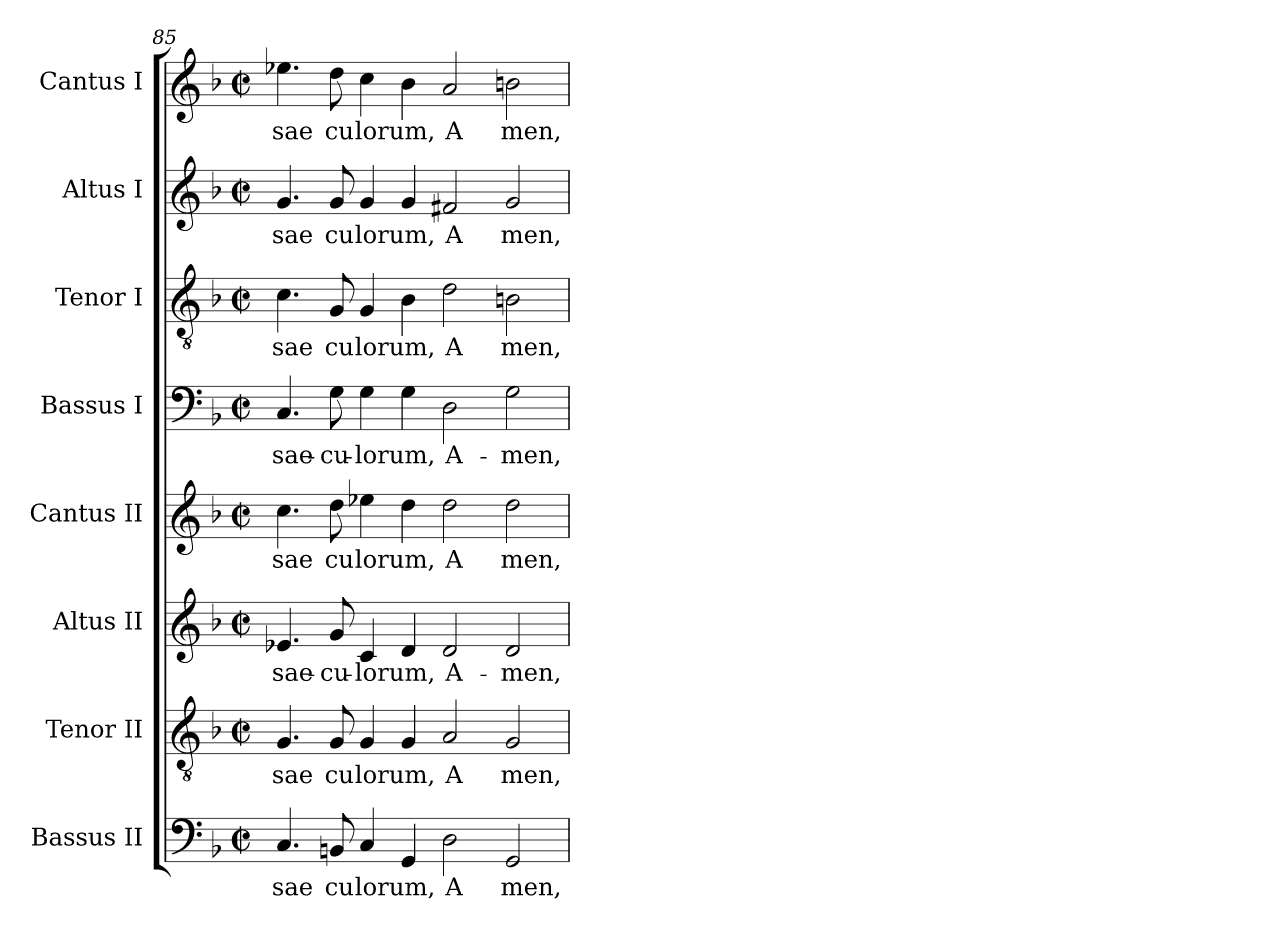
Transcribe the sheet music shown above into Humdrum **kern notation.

**kern	**text	**kern	**text	**kern	**text	**kern	**text	**kern	**text	**kern	**text	**kern	**text	**kern	**text
*part8	*part8	*part7	*part7	*part6	*part6	*part5	*part5	*part4	*part4	*part3	*part3	*part2	*part2	*part1	*part1
*staff8	*staff8	*staff7	*staff7	*staff6	*staff6	*staff5	*staff5	*staff4	*staff4	*staff3	*staff3	*staff2	*staff2	*staff1	*staff1
*I"Bassus II	*	*I"Tenor II	*	*I"Altus II	*	*I"Cantus II	*	*I"Bassus I	*	*I"Tenor I	*	*I"Altus I	*	*I"Cantus I	*
*clefF4	*	*clefGv2	*	*clefG2	*	*clefG2	*	*clefF4	*	*clefGv2	*	*clefG2	*	*clefG2	*
*k[b-]	*	*k[b-]	*	*k[b-]	*	*k[b-]	*	*k[b-]	*	*k[b-]	*	*k[b-]	*	*k[b-]	*
*F:	*	*F:	*	*F:	*	*F:	*	*F:	*	*F:	*	*F:	*	*F:	*
*M2/2	*	*M2/2	*	*M2/2	*	*M2/2	*	*M2/2	*	*M2/2	*	*M2/2	*	*M2/2	*
*met(c|)	*	*met(c|)	*	*met(c|)	*	*met(c|)	*	*met(c|)	*	*met(c|)	*	*met(c|)	*	*met(c|)	*
=85	=85	=85	=85	=85	=85	=85	=85	=85	=85	=85	=85	=85	=85	=85	=85
!	!LO:LY:b:cj	!	!LO:LY:b:cj	!	!LO:LY:b:cj	!	!LO:LY:b:cj	!	!LO:LY:b:cj	!	!LO:LY:b:cj	!	!LO:LY:b:cj	!	!LO:LY:b:cj
4.C/	sae	4.G/	sae	4.e-X/	sae-	4.cc\	sae	4.C/	sae-	4.c\	sae	4.g/	sae	4.ee-X\	sae
!	!LO:LY:b:cj	!	!LO:LY:b:cj	!	!LO:LY:b:cj	!	!LO:LY:b:cj	!	!LO:LY:b:cj	!	!LO:LY:b:cj	!	!LO:LY:b:cj	!	!LO:LY:b:cj
8BBn/	cu	8G/	cu	8g/	-cu-	8dd\	cu	8G\	-cu-	8G/	cu	8g/	cu	8dd\	cu
!	!LO:LY:b	!	!LO:LY:b	!	!LO:LY:b	!	!LO:LY:b	!	!LO:LY:b	!	!LO:LY:b	!	!LO:LY:b	!	!LO:LY:b
4C/	lorum,	4G/	lorum,	4c/	-lorum,	4ee-X\	lorum,	4G\	-lorum,	4G/	lorum,	4g/	lorum,	4cc\	lorum,
4GG/	.	4G/	.	4d/	.	4dd\	.	4G\	.	4B-\	.	4g/	.	4b-\	.
!	!LO:LY:b:cj	!	!LO:LY:b:cj	!	!LO:LY:b:cj	!	!LO:LY:b:cj	!	!LO:LY:b:cj	!	!LO:LY:b:cj	!	!LO:LY:b:cj	!	!LO:LY:b:cj
2D\	A	2A/	A	2d/	A-	2dd\	A	2D\	A-	2d\	A	2f#X/	A	2a/	A
!	!LO:LY:b:cj	!	!LO:LY:b:cj	!	!LO:LY:b:cj	!	!LO:LY:b:cj	!	!LO:LY:b:cj	!	!LO:LY:b:cj	!	!LO:LY:b:cj	!	!LO:LY:b:cj
2GG/	men,	2G/	men,	2d/	-men,	2dd\	men,	2G\	-men,	2Bn\	men,	2g/	men,	2bn\	men,
=	=	=	=	=	=	=	=	=	=	=	=	=	=	=	=
*-	*-	*-	*-	*-	*-	*-	*-	*-	*-	*-	*-	*-	*-	*-	*-
